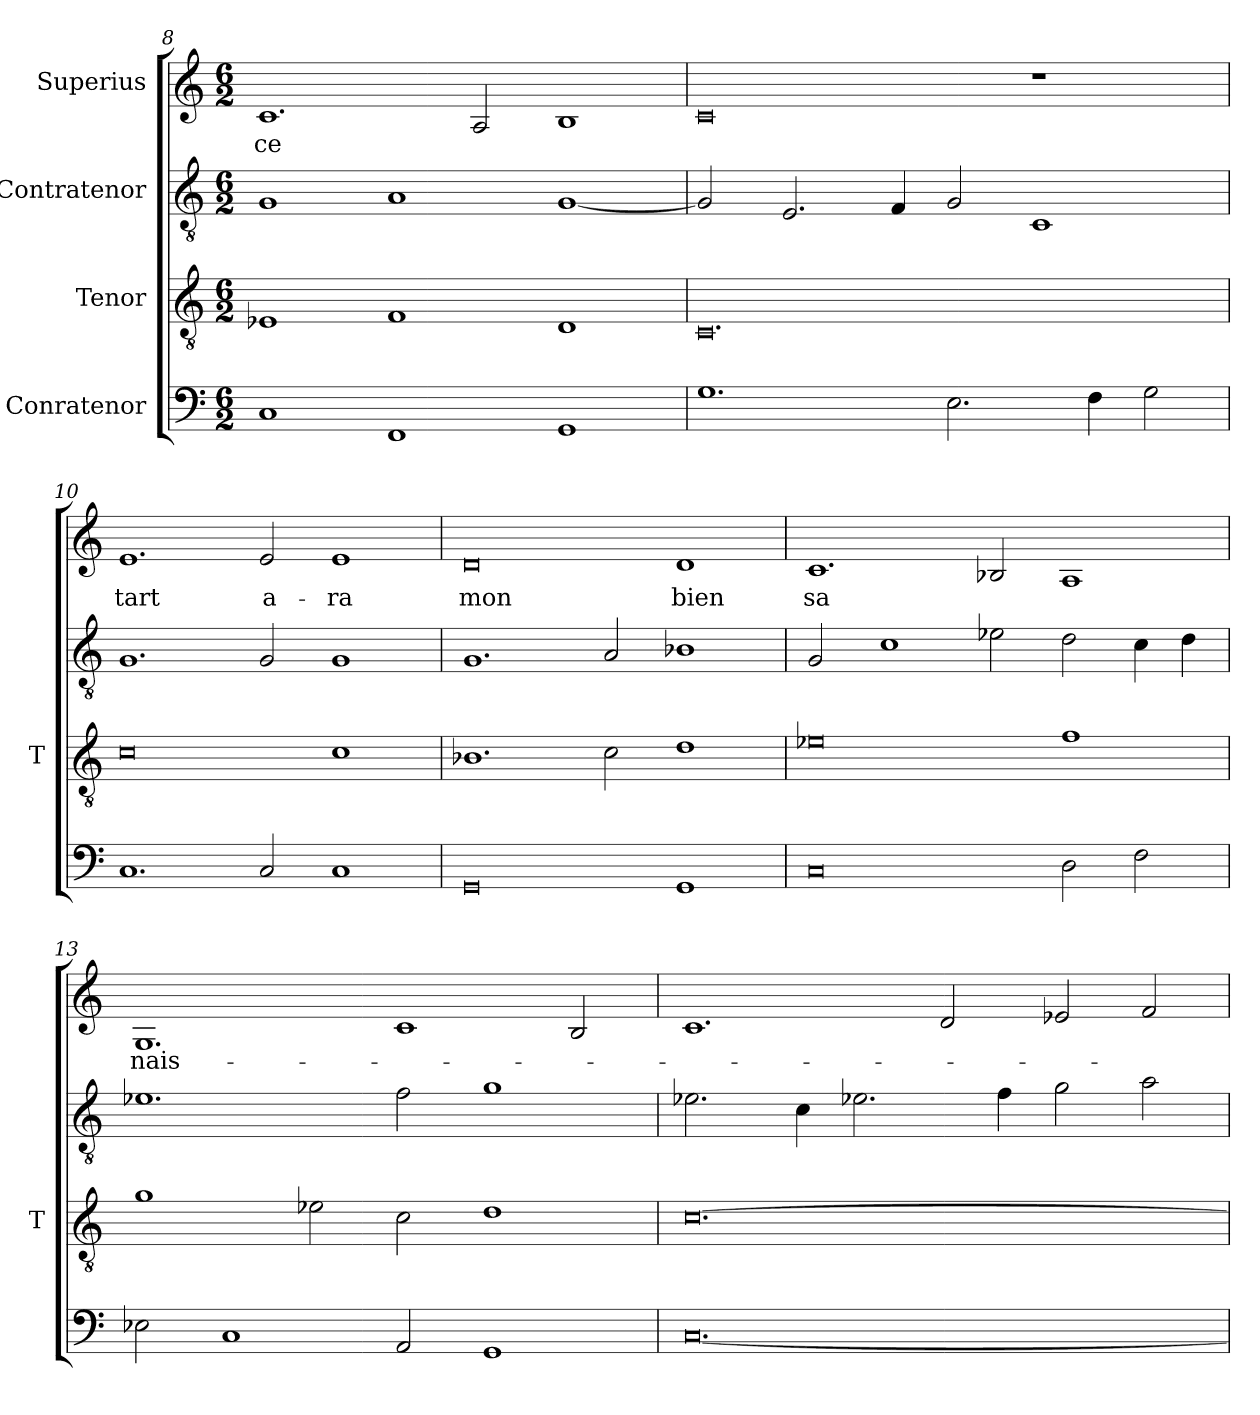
**kern	**kern	**kern	**kern	**text
*part4	*part3	*part2	*part1	*part1
*staff4	*staff3	*staff2	*staff1	*staff1
*I"Conratenor	*I"Tenor	*I"Contratenor	*I"Superius	*
*	*I'T	*	*	*
*clefF4	*clefGv2	*clefGv2	*clefG2	*
*M6/2	*M6/2	*M6/2	*M6/2	*
=8	=8	=8	=8	=8
1C	1E-X	1G	1.c	-ce
1FF	1F	1A	.	.
.	.	.	2A	.
1GG	1D	[1G	1B	.
=9	=9	=9	=9	=9
1.G	0.C	2G]	0c	.
.	.	2.E	.	.
.	.	4F	.	.
2.E	.	2G	.	.
.	.	1C	1r	.
4F	.	.	.	.
2G	.	.	.	.
=10	=10	=10	=10	=10
1.C	0c	1.G	1.e	-tart
2C	.	2G	2e	a-
1C	1c	1G	1e	-ra
=11	=11	=11	=11	=11
0GG	1.B-X	1.G	0d	-mon
.	2c	2A	.	.
1GG	1d	1B-X	1d	-bien
=12	=12	=12	=12	=12
0C	0e-X	2G	1.c	-sa
.	.	1c	.	.
.	.	2e-X	2B-X	.
2D	1f	2d	1A	.
2F	.	4c	.	.
.	.	4d	.	.
=13	=13	=13	=13	=13
2E-X	1g	1.e-X	1.G	nais-
1C	.	.	.	.
.	2e-X	.	.	.
2AA	2c	2f	1c	.
1GG	1d	1g	.	.
.	.	.	2B	.
=14	=14	=14	=14	=14
[0.C	[0.c	2.e-X	1.c	.
.	.	4c	.	.
.	.	2.e-X	.	.
.	.	.	2d	.
.	.	4f	.	.
.	.	2g	2e-X	.
.	.	2a	2f	.
=	=	=	=	=
*-	*-	*-	*-	*-
